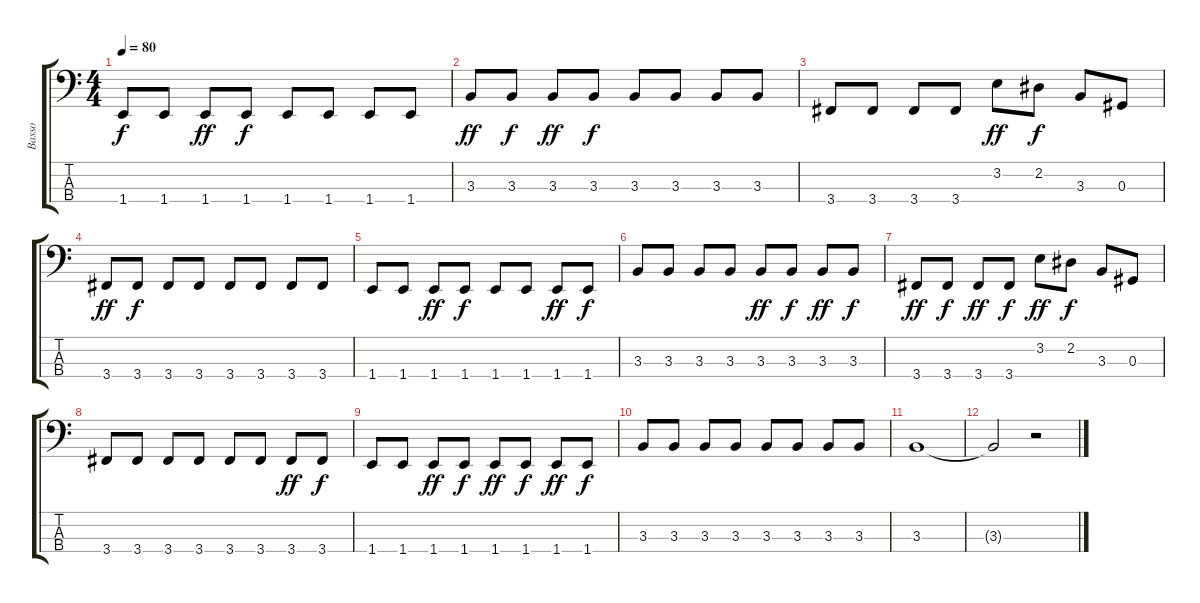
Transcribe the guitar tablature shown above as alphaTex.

\track ("Basso" "Basso") {instrument electricbassfinger}
\staff {score tabs}
\tuning (Gb2 Db2 Ab1 Eb1) {hide}
\ts (4 4)
\tempo 80
\clef f4
\ks c
1.4.8{dy f} 1.4.8 1.4.8{dy ff} 1.4.8{dy f} 1.4.8 1.4.8 1.4.8 1.4.8 |
3.3.8{dy ff} 3.3.8{dy f} 3.3.8{dy ff} 3.3.8{dy f} 3.3.8 3.3.8 3.3.8 3.3.8 |
3.4.8 3.4.8 3.4.8 3.4.8 3.2.8{dy ff} 2.2.8{dy f} 3.3.8 0.3.8 |
3.4.8{dy ff} 3.4.8{dy f} 3.4.8 3.4.8 3.4.8 3.4.8 3.4.8 3.4.8 |
1.4.8 1.4.8 1.4.8{dy ff} 1.4.8{dy f} 1.4.8 1.4.8 1.4.8{dy ff} 1.4.8{dy f} |
3.3.8 3.3.8 3.3.8 3.3.8 3.3.8{dy ff} 3.3.8{dy f} 3.3.8{dy ff} 3.3.8{dy f} |
3.4.8{dy ff} 3.4.8{dy f} 3.4.8{dy ff} 3.4.8{dy f} 3.2.8{dy ff} 2.2.8{dy f} 3.3.8 0.3.8 |
3.4.8 3.4.8 3.4.8 3.4.8 3.4.8 3.4.8 3.4.8{dy ff} 3.4.8{dy f} |
1.4.8 1.4.8 1.4.8{dy ff} 1.4.8{dy f} 1.4.8{dy ff} 1.4.8{dy f} 1.4.8{dy ff} 1.4.8{dy f} |
3.3.8 3.3.8 3.3.8 3.3.8 3.3.8 3.3.8 3.3.8 3.3.8 |
3.3.1 |
3.3{t}.2 r.2
